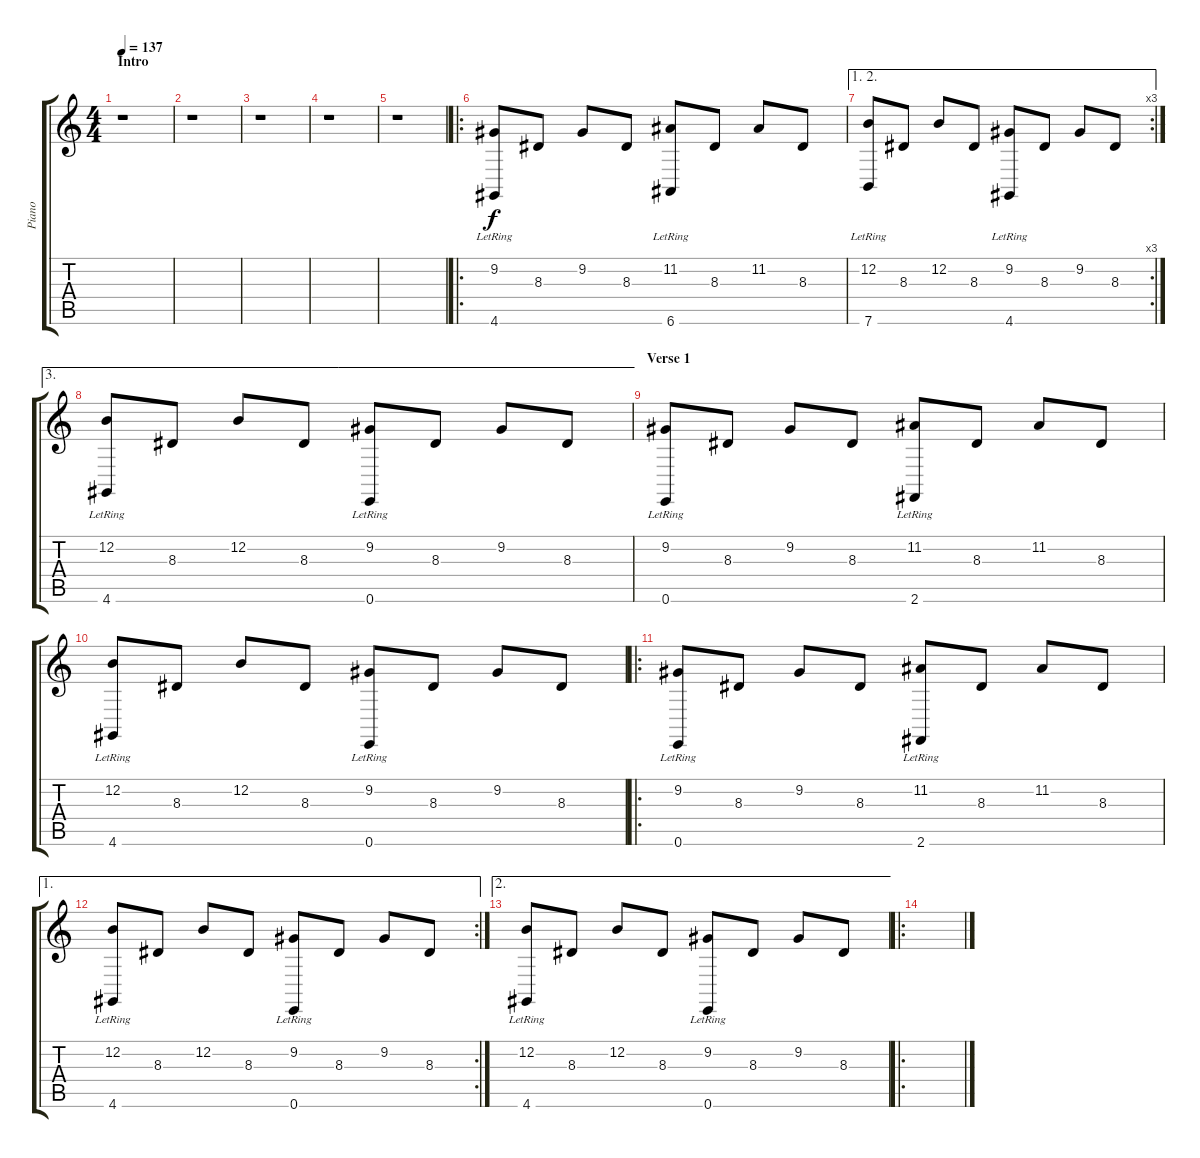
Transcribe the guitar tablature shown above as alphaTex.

\track ("Piano" "Piano") {instrument brightacousticpiano}
\staff {score tabs}
\tuning (E4 B3 G3 D3 A2 E2) {hide}
\ts (4 4)
\section ("" "Intro")
\tempo 137
\clef g2
\ks c
r.1{dy f instrument brightacousticpiano} |
r.1 |
r.1 |
r.1 |
r.1 |
\ro
(9.2 4.6{lr}).8 8.3.8 9.2.8 8.3.8 (11.2 6.6{lr}).8 8.3.8 11.2.8 8.3.8 |
\ae (1 2)
\rc 3
(12.2 7.6{lr}).8 8.3.8 12.2.8 8.3.8 (9.2 4.6{lr}).8 8.3.8 9.2.8 8.3.8 |
\ae 3
(12.2 4.6{lr}).8 8.3.8 12.2.8 8.3.8 (9.2 0.6{lr}).8 8.3.8 9.2.8 8.3.8 |
\section ("" "Verse 1")
(9.2 0.6{lr}).8 8.3.8 9.2.8 8.3.8 (11.2 2.6{lr}).8 8.3.8 11.2.8 8.3.8 |
(12.2 4.6{lr}).8 8.3.8 12.2.8 8.3.8 (9.2 0.6{lr}).8 8.3.8 9.2.8 8.3.8 |
\ro
(9.2 0.6{lr}).8 8.3.8 9.2.8 8.3.8 (11.2 2.6{lr}).8 8.3.8 11.2.8 8.3.8 |
\ae 1
\rc 2
(12.2 4.6{lr}).8 8.3.8 12.2.8 8.3.8 (9.2 0.6{lr}).8 8.3.8 9.2.8 8.3.8 |
\ae 2
(12.2 4.6{lr}).8 8.3.8 12.2.8 8.3.8 (9.2 0.6{lr}).8 8.3.8 9.2.8 8.3.8 |
\ro
